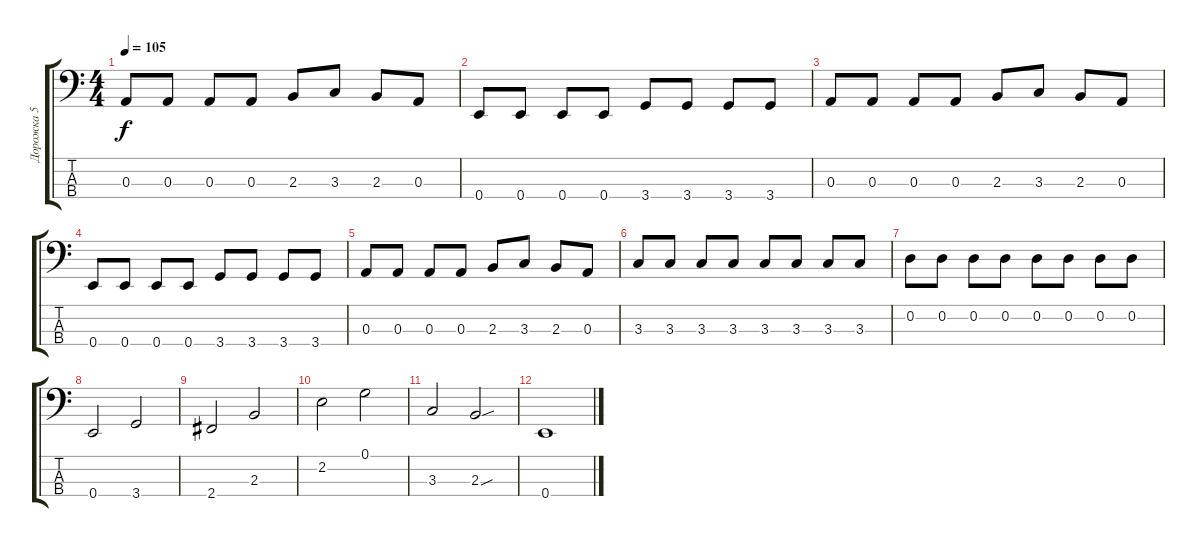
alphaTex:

\track ("Дорожка 5" "Дорожка 5") {instrument electricbassfinger}
\staff {score tabs}
\tuning (G2 D2 A1 E1) {hide}
\ts (4 4)
\tempo 105
\clef f4
\ks c
0.3.8{dy f} 0.3.8 0.3.8 0.3.8 2.3.8 3.3.8 2.3.8 0.3.8 |
0.4.8 0.4.8 0.4.8 0.4.8 3.4.8 3.4.8 3.4.8 3.4.8 |
0.3.8 0.3.8 0.3.8 0.3.8 2.3.8 3.3.8 2.3.8 0.3.8 |
0.4.8 0.4.8 0.4.8 0.4.8 3.4.8 3.4.8 3.4.8 3.4.8 |
0.3.8 0.3.8 0.3.8 0.3.8 2.3.8 3.3.8 2.3.8 0.3.8 |
3.3.8 3.3.8 3.3.8 3.3.8 3.3.8 3.3.8 3.3.8 3.3.8 |
0.2.8 0.2.8 0.2.8 0.2.8 0.2.8 0.2.8 0.2.8 0.2.8 |
0.4.2 3.4.2 |
2.4.2 2.3.2 |
2.2.2 0.1.2 |
3.3.2 2.3{sou}.2 |
0.4.1
